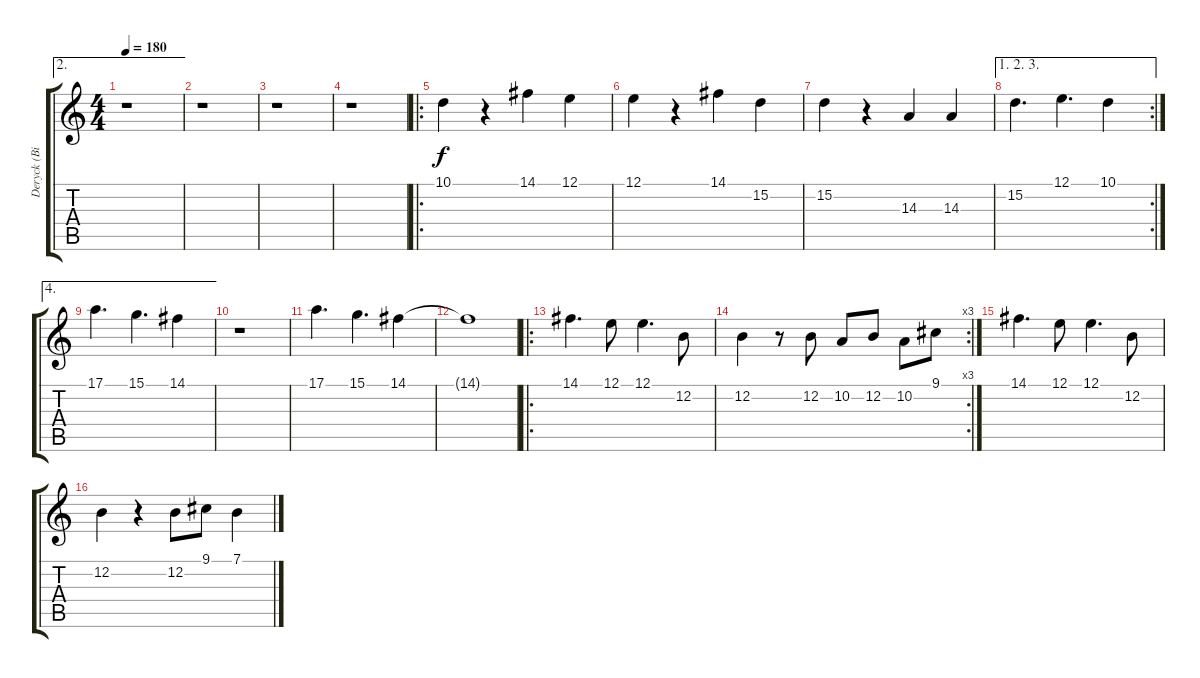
\track ("Deryck (Bizzy D) - Lead Vocals" "Deryck (Bi") {instrument harmonica}
\staff {score tabs}
\tuning (E4 B3 G3 D3 A2 E2) {hide}
\ae 2
\ts (4 4)
\tempo 180
\clef g2
\ks c
r.1{dy f} |
r.1 |
r.1 |
r.1 |
\ro
10.1.4 r.4 14.1.4 12.1.4 |
12.1.4 r.4 14.1.4 15.2.4 |
15.2.4 r.4 14.3.4 14.3.4 |
\ae (1 2 3)
\rc 2
15.2.4{d} 12.1.4{d} 10.1.4 |
\ae 4
17.1.4{d} 15.1.4{d} 14.1.4 |
r.1 |
17.1.4{d} 15.1.4{d} 14.1.4 |
14.1{t}.1 |
\ro
14.1.4{d} 12.1.8 12.1.4{d} 12.2.8 |
\rc 3
12.2.4 r.8 12.2.8 10.2.8 12.2.8 10.2.8 9.1.8 |
14.1.4{d} 12.1.8 12.1.4{d} 12.2.8 |
12.2.4 r.4 12.2.8 9.1.8 7.1.4
